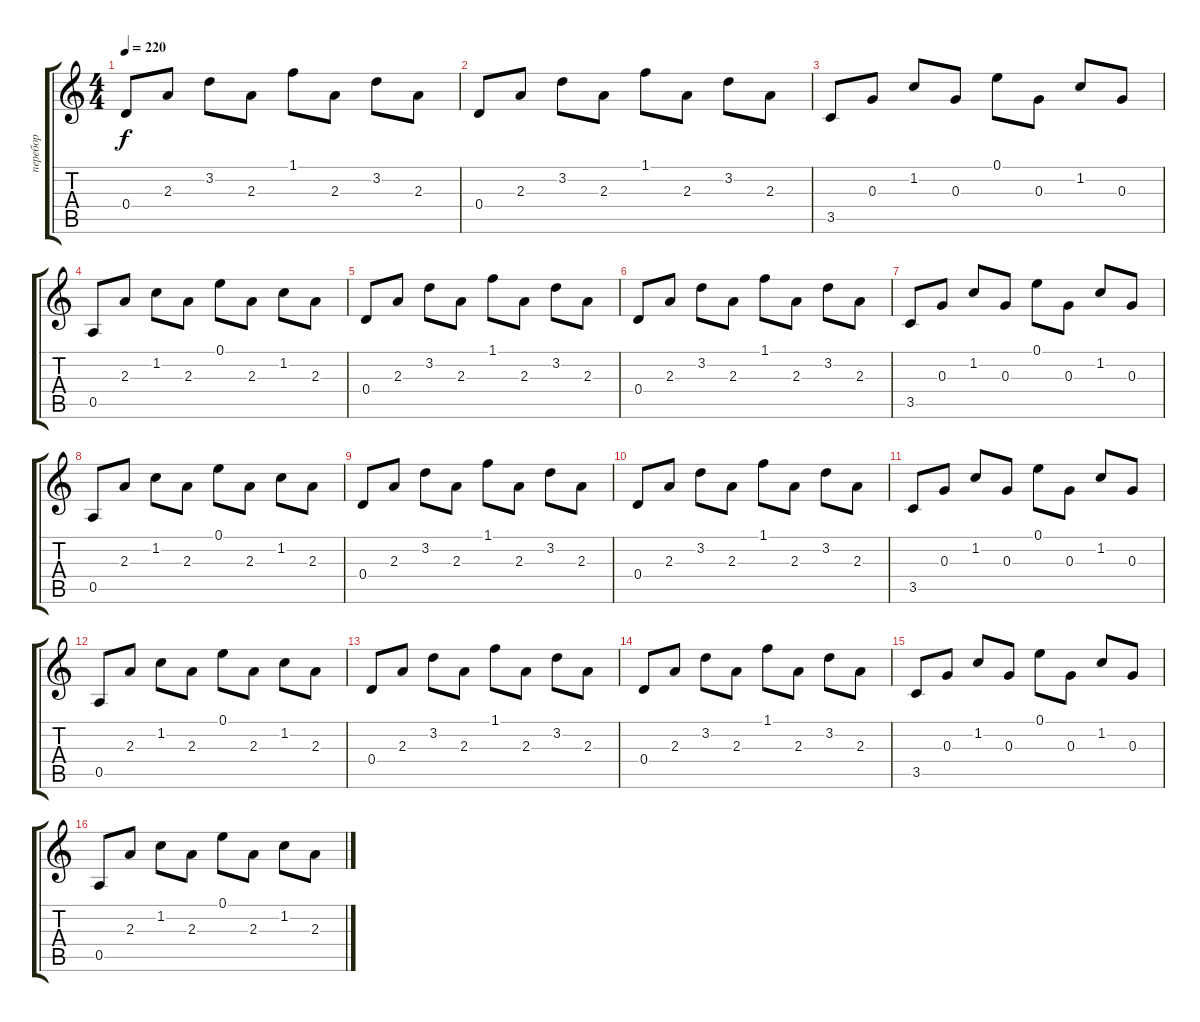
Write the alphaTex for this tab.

\track ("перебор" "перебор") {instrument acousticguitarsteel}
\staff {score tabs}
\tuning (E4 B3 G3 D3 A2 E2) {hide}
\ts (4 4)
\tempo 220
\clef g2
\ks c
0.4.8{dy f} 2.3.8 3.2.8 2.3.8 1.1.8 2.3.8 3.2.8 2.3.8 |
0.4.8 2.3.8 3.2.8 2.3.8 1.1.8 2.3.8 3.2.8 2.3.8 |
3.5.8 0.3.8 1.2.8 0.3.8 0.1.8 0.3.8 1.2.8 0.3.8 |
0.5.8 2.3.8 1.2.8 2.3.8 0.1.8 2.3.8 1.2.8 2.3.8 |
0.4.8 2.3.8 3.2.8 2.3.8 1.1.8 2.3.8 3.2.8 2.3.8 |
0.4.8 2.3.8 3.2.8 2.3.8 1.1.8 2.3.8 3.2.8 2.3.8 |
3.5.8 0.3.8 1.2.8 0.3.8 0.1.8 0.3.8 1.2.8 0.3.8 |
0.5.8 2.3.8 1.2.8 2.3.8 0.1.8 2.3.8 1.2.8 2.3.8 |
0.4.8 2.3.8 3.2.8 2.3.8 1.1.8 2.3.8 3.2.8 2.3.8 |
0.4.8 2.3.8 3.2.8 2.3.8 1.1.8 2.3.8 3.2.8 2.3.8 |
3.5.8 0.3.8 1.2.8 0.3.8 0.1.8 0.3.8 1.2.8 0.3.8 |
0.5.8 2.3.8 1.2.8 2.3.8 0.1.8 2.3.8 1.2.8 2.3.8 |
0.4.8 2.3.8 3.2.8 2.3.8 1.1.8 2.3.8 3.2.8 2.3.8 |
0.4.8 2.3.8 3.2.8 2.3.8 1.1.8 2.3.8 3.2.8 2.3.8 |
3.5.8 0.3.8 1.2.8 0.3.8 0.1.8 0.3.8 1.2.8 0.3.8 |
0.5.8 2.3.8 1.2.8 2.3.8 0.1.8 2.3.8 1.2.8 2.3.8
